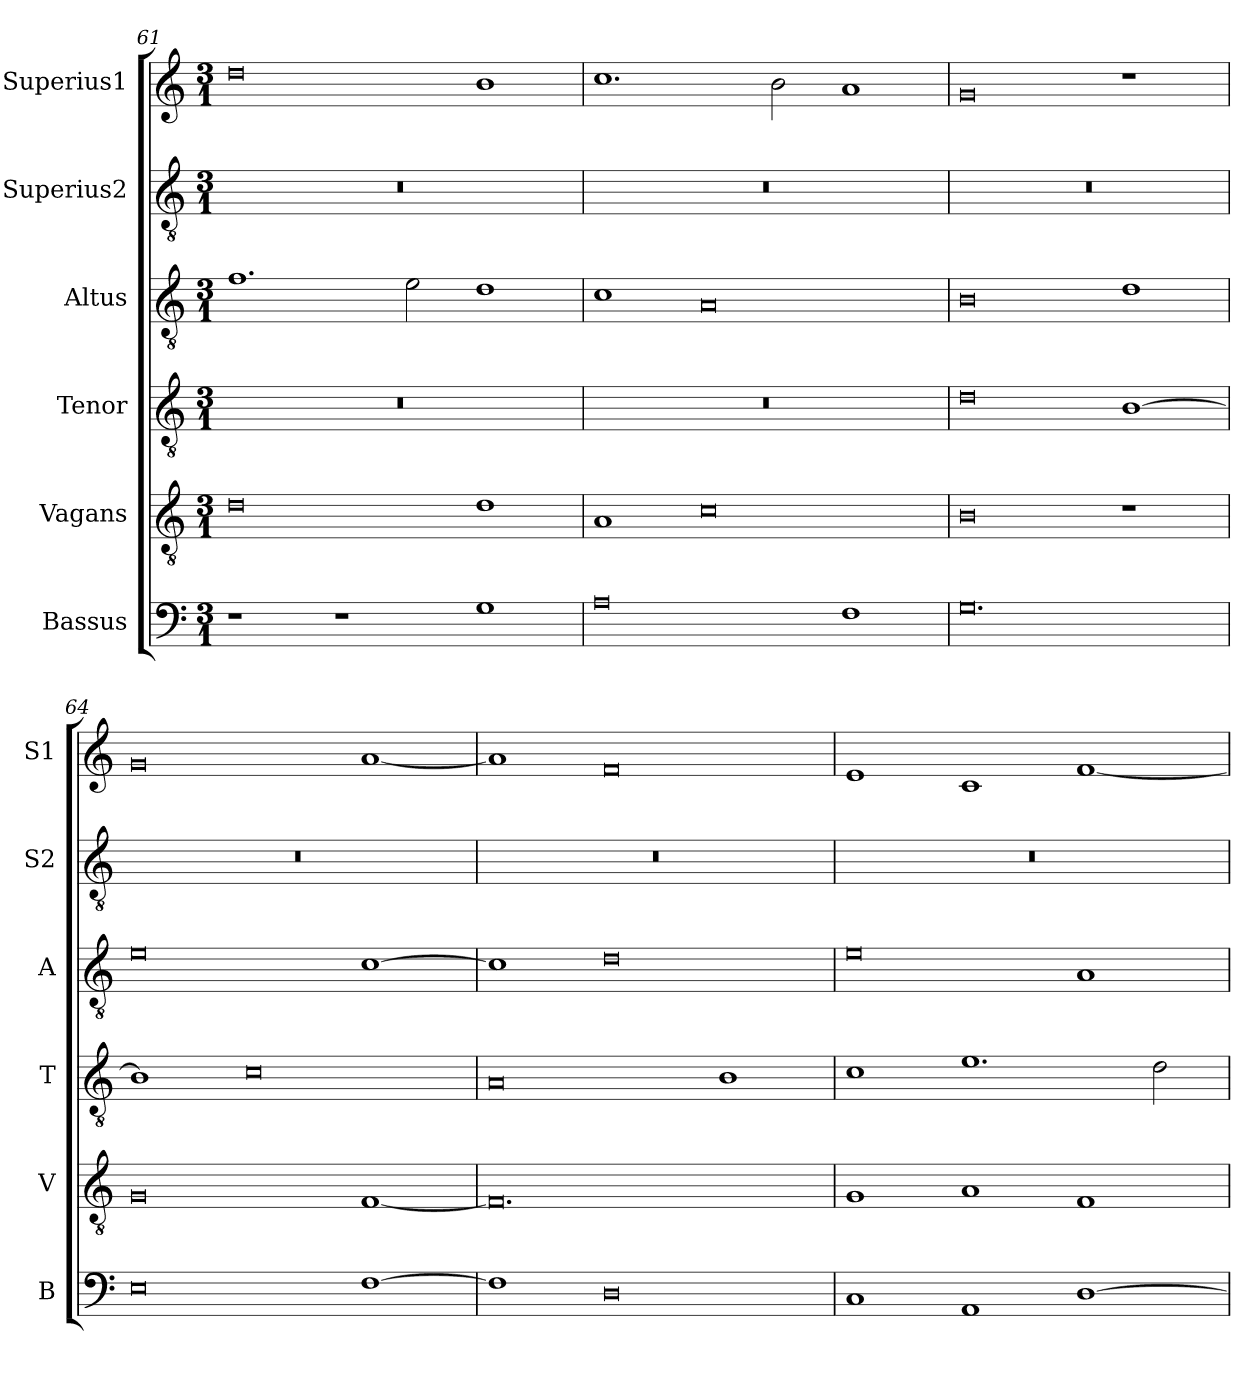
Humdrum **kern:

**kern	**kern	**kern	**kern	**kern	**kern
*part6	*part5	*part4	*part3	*part2	*part1
*staff6	*staff5	*staff4	*staff3	*staff2	*staff1
*I"Bassus	*I"Vagans	*I"Tenor	*I"Altus	*I"Superius2	*I"Superius1
*I'B	*I'V	*I'T	*I'A	*I'S2	*I'S1
*clefF4	*clefGv2	*clefGv2	*clefGv2	*clefGv2	*clefG2
*k[]	*k[]	*k[]	*k[]	*k[]	*k[]
*M3/1	*M3/1	*M3/1	*M3/1	*M3/1	*M3/1
=61	=61	=61	=61	=61	=61
1r	0d	0.r	1.f	0.r	0dd
1r	.	.	.	.	.
.	.	.	2e\	.	.
1G	1d	.	1d	.	1b
=62	=62	=62	=62	=62	=62
0A	1A	0.r	1c	0.r	1.cc
.	0c	.	0A	.	.
.	.	.	.	.	2b\
1F	.	.	.	.	1a
=63	=63	=63	=63	=63	=63
0.G	0B	0d	0B	0.r	0g
.	1r	[1B	1d	.	1r
=64	=64	=64	=64	=64	=64
0E	0G	1B]	0e	0.r	0g
.	.	0c	.	.	.
[1F	[1F	.	[1c	.	[1a
=65	=65	=65	=65	=65	=65
1F]	0.F]	0A	1c]	0.r	1a]
0D	.	.	0d	.	0f
.	.	1B	.	.	.
=66	=66	=66	=66	=66	=66
1C	1G	1c	0e	0.r	1e
1AA	1A	1.e	.	.	1c
[1D	1F	.	1A	.	[1f
.	.	2d\	.	.	.
=	=	=	=	=	=
*-	*-	*-	*-	*-	*-
